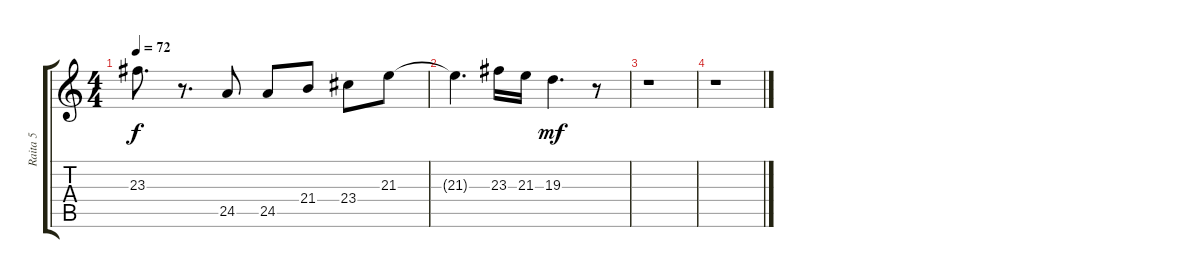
\track ("Raita 5" "Raita 5") {instrument lead3calliope}
\staff {score tabs}
\tuning (E4 B3 G3 D3 A2 E2) {hide}
\ts (4 4)
\tempo 72
\clef g2
\ks c
23.3{t}.8{d dy f} r.8{d} 24.5.8 24.5.8 21.4.8 23.4.8 21.3.8 |
21.3{t}.4{d} 23.3.16 21.3.16 19.3.4{d dy mf} r.8 |
r.1 |
r.1
